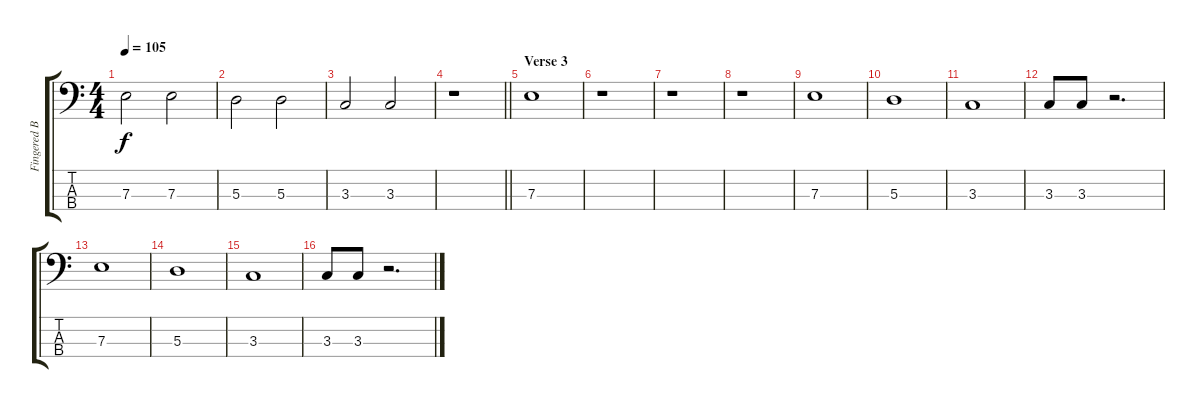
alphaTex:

\track ("Fingered Bass" "Fingered B") {instrument electricbassfinger}
\staff {score tabs}
\tuning (G2 D2 A1 E1) {hide}
\ts (4 4)
\tempo 105
\clef f4
\ks c
7.3.2{dy f} 7.3.2 |
5.3.2 5.3.2 |
3.3.2 3.3.2 |
\barLineRight lightlight
r.1 |
\section ("" "Verse 3")
7.3.1 |
r.1 |
r.1 |
r.1 |
7.3.1 |
5.3.1 |
3.3.1 |
3.3.8 3.3.8 r.2{d} |
7.3.1 |
5.3.1 |
3.3.1 |
3.3.8 3.3.8 r.2{d}
